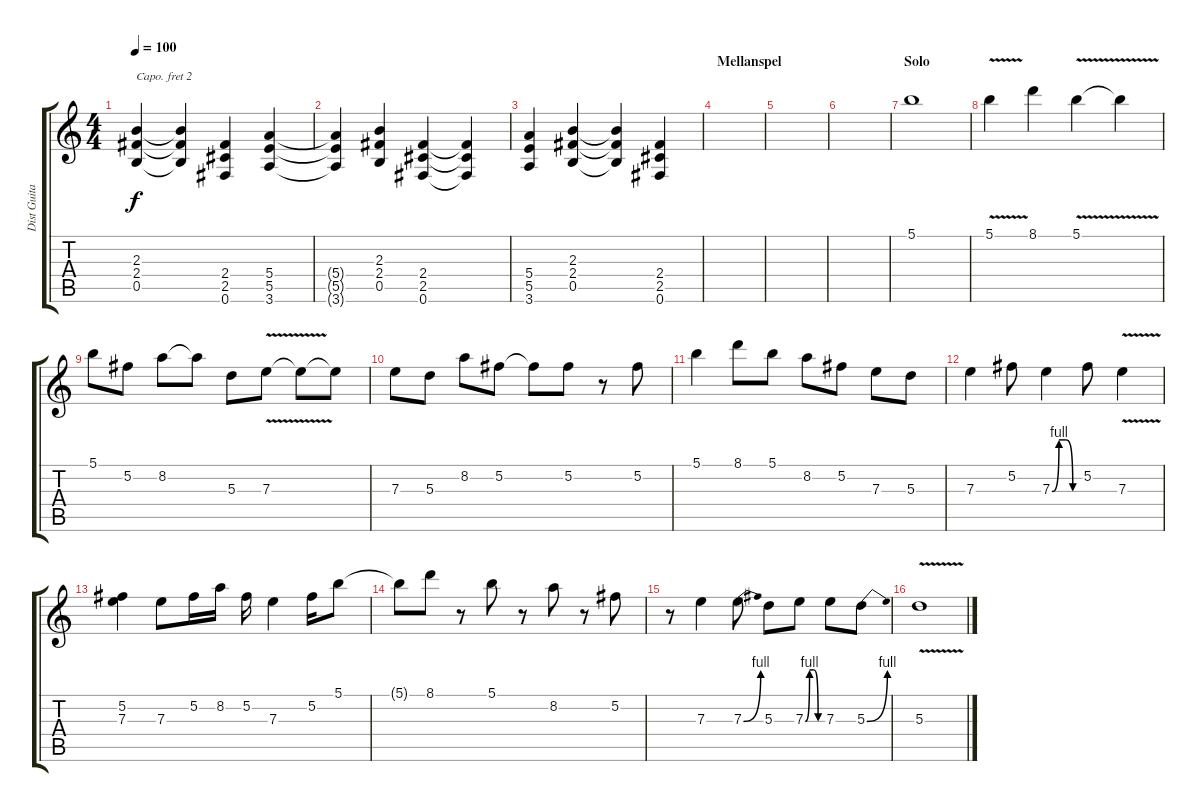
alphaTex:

\track ("Dist Guitar" "Dist Guita") {instrument overdrivenguitar}
\staff {score tabs}
\capo 2
\tuning (E4 B3 G3 D3 A2 E2) {hide}
\ts (4 4)
\tempo 100
\clef g2
\ks c
(2.3 2.4 0.5).4{dy f} (2.3{t} 2.4{t} 0.5{t}).4 (2.4 2.5 0.6).4 (5.4 5.5 3.6).4 |
(5.4{t} 5.5{t} 3.6{t}).4 (2.3 2.4 0.5).4 (2.4 2.5 0.6).4 (2.4{t} 2.5{t} 0.6{t}).4 |
(5.4 5.5 3.6).4 (2.3 2.4 0.5).4 (2.3{t} 2.4{t} 0.5{t}).4 (2.4 2.5 0.6).4 |
\section ("" "Mellanspel")
|
|
|
\section ("" "Solo")
5.1.1{volume 16 balance 11} |
5.1{v}.4 8.1.4 5.1{v}.4 5.1{t}.4 |
5.1.8 5.2.8 8.2.8 8.2{t}.8 5.3.8 7.3{v}.8 7.3{t}.8 7.3{t}.8 |
7.3.8 5.3.8 8.2.8 5.2.8 5.2{t}.8 5.2.8 r.8 5.2.8 |
5.1.4 8.1.8 5.1.8 8.2.8 5.2.8 7.3.8 5.3.8 |
7.3.4 5.2.8 7.3{be (custom 0 0 15 4 30 4 45 0 60 0)}.4 5.2.8 7.3{v}.4 |
(5.2 7.3).4 7.3.8 5.2.16 8.2.16 5.2.16 7.3.4 5.2.16 5.1.8 |
5.1{t}.8 8.1.8 r.8 5.1.8 r.8 8.2.8 r.8 5.2.8 |
r.8 7.3.4 7.3{be (bend 0 0 60 4)}.8 5.3.8 7.3{be (custom 0 0 15 4 30 4 45 0 60 0)}.8 7.3.8 5.3{be (bend 0 0 60 4)}.8 |
5.3{v}.1
